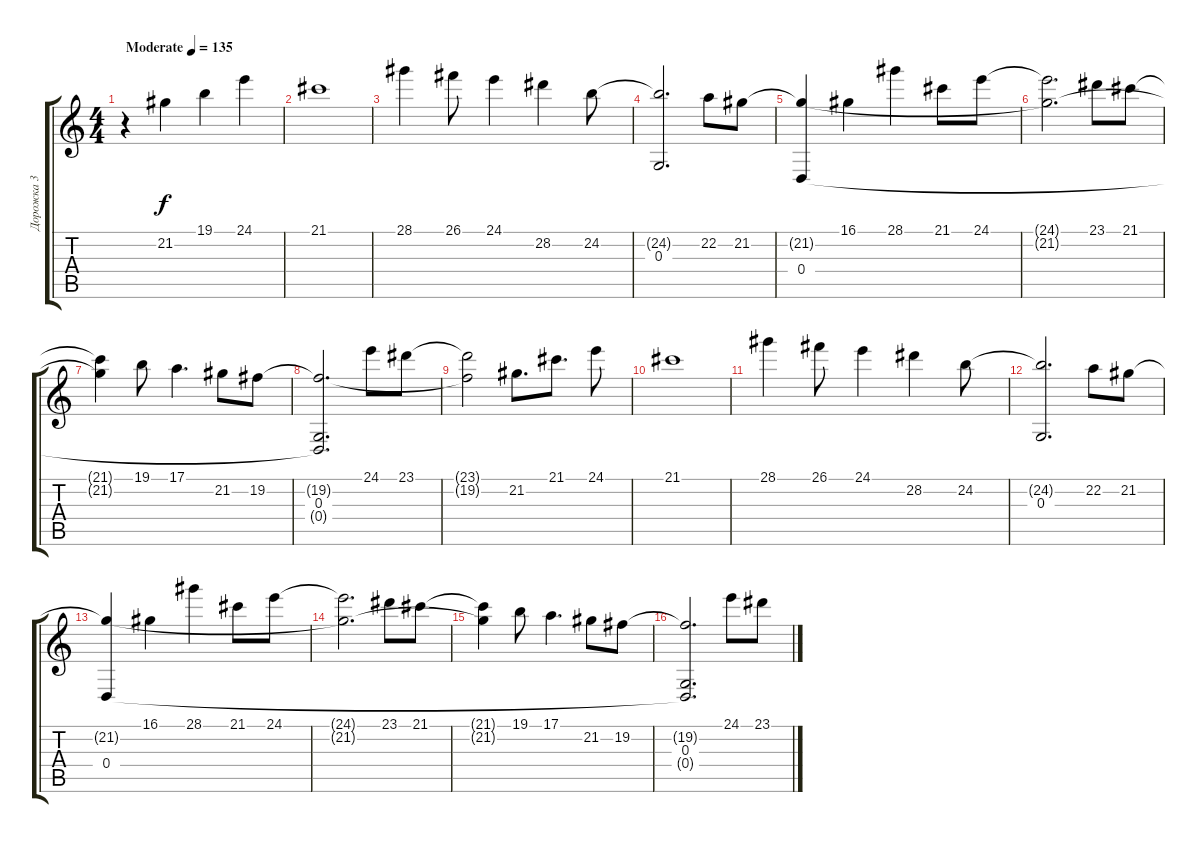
\track ("Дорожка 3" "Дорожка 3") {instrument pad7halo}
\staff {score tabs}
\tuning (E4 B3 G3 D3 A2 E2) {hide}
\ts (4 4)
\tempo (135 "Moderate")
\clef g2
\ks c
r.4{dy f instrument pad7halo} 21.2.4 19.1.4 24.1.4 |
21.1.1 |
28.1.4 26.1.8 24.1.4 28.2.4 24.2.8 |
(24.2{t} 0.3).2{d} 22.2.8 21.2.8 |
(21.2{t} 0.4).4 16.1.4 28.1.4 21.1.8 24.1.8 |
(24.1{t} 21.2{t}).2{d} 23.1.8 21.1.8 |
(21.1{t} 21.2{t}).4 19.1.8 17.1.4{d} 21.2.8 19.2.8 |
(19.2{t} 0.3 0.4{t}).2{d} 24.1.8 23.1.8 |
(23.1{t} 19.2{t}).2 21.2.8{d} 21.1.8{d} 24.1.8 |
21.1.1 |
28.1.4 26.1.8 24.1.4 28.2.4 24.2.8 |
(24.2{t} 0.3).2{d} 22.2.8 21.2.8 |
(21.2{t} 0.4).4 16.1.4 28.1.4 21.1.8 24.1.8 |
(24.1{t} 21.2{t}).2{d} 23.1.8 21.1.8 |
(21.1{t} 21.2{t}).4 19.1.8 17.1.4{d} 21.2.8 19.2.8 |
(19.2{t} 0.3 0.4{t}).2{d} 24.1.8 23.1.8
